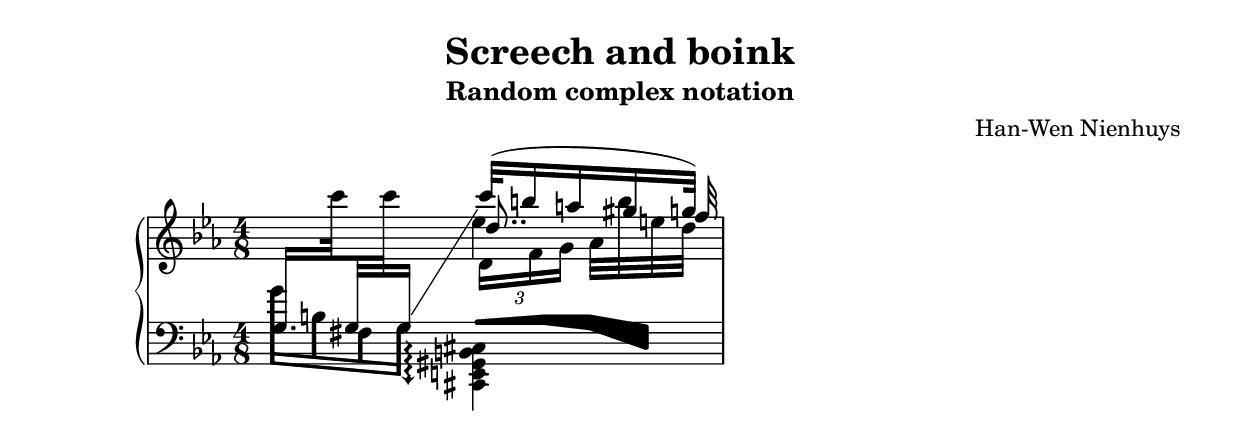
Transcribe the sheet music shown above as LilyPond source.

\version "2.2.0"
\header {
    title = "Screech and boink"
    subtitle = "Random complex notation"
    composer = "Han-Wen Nienhuys"
}

\score {
    \notes \context PianoStaff <<
	\context Staff = up {
	    \time 4/8
	    \key c \minor


	    << {
		\revert Stem #'direction
		\change Staff = down
		\set subdivideBeams = ##t	     
		g16.[
		    \change Staff = up
		    c'''32 	\change Staff = down
		    g32 \change Staff = up
		    c'''32	\change Staff = down
		    g16]
		\change Staff = up
		\override Stem  #'direction = #1
		\set followVoice = ##t
		c'''32([ b''16 a''16 gis''16 g''32)]  } \\
	       { s4 \times 2/3 { d'16[ f' g'] } as'32[ b''32 e'' d''] } \\
	       { s4 \autoBeamOff d''8.. f''32  } \\
	       { s4 es''4 }
	   >>
	}

	\context Staff = down {
	    \clef bass
	    \key c \minor
	    \set subdivideBeams = ##f
	    \override Stem  #'french-beaming = ##t
	    \override Beam  #'thickness = #0.3
	    \override Stem  #'thickness = #4.0
	    g'16[ b16 fis16 g16]
	    << \apply #notes-to-clusters { 
		as16 <as b>
		<g b>
		<g cis>
	    } \\
	       {
		   \override Staff.Arpeggio  #'arpeggio-direction =#-1
		   <cis, e, gis, b, cis>4\arpeggio  }
	   >>
	}
    >>
    \midi { \tempo 8 = 60 }

    \paper {
	raggedright = ##t 

	\context {
	    \StaffContext
	    \consists Horizontal_bracket_engraver
	}
	
    }
}
